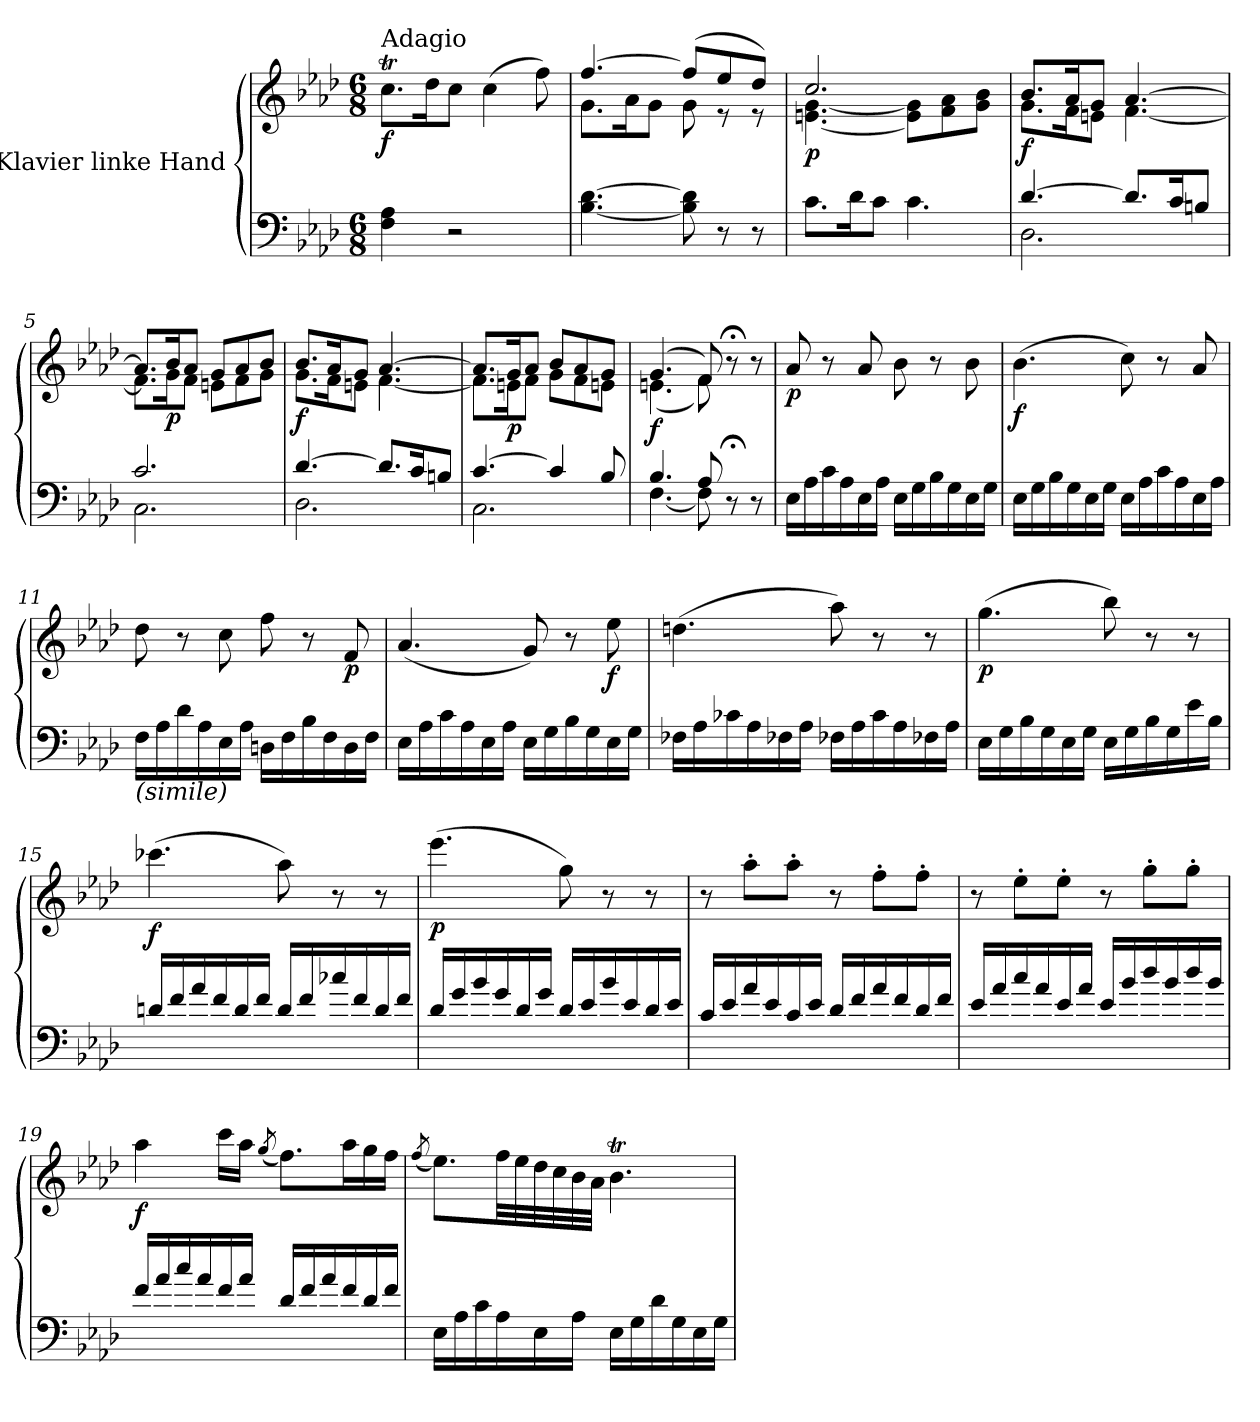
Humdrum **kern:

**kern	**kern	**dynam
*part1	*part1	*part1
*staff2	*staff1	*staff1/2
*I"Klavier linke Hand	*	*
*clefF4	*clefG2	*
*k[b-e-a-d-]	*k[b-e-a-d-]	*
*M6/8	*M6/8	*
=1	=1	=1
!	!LO:TX:a:t=Adagio	!
!	!	!LO:DY:b
4F\ 4A-\	8.cct\L	f
.	16dd-\K	.
2r	8cc\J	.
.	(>4cc\	.
.	8ff\)	.
=2	=2	=2
*	*^	*
[4.B-\ [4.d-\	[4.ff/	8.g\L	.
.	.	16a-\K	.
.	.	8g\J	.
8B-\] 8d-\]	(>8ff/L]	8g\	.
8r	8ee-/	8r	.
8r	8dd-/J)	8r	.
=3	=3	=3	=3
*^	*	*	*
!	!	!	!	!LO:DY:b
2.ryy	8.c\L	2.cc/	[4.en\ [4.g\	p
.	16d-\K	.	.	.
.	8c\J	.	.	.
.	4.c\	.	8e\] 8g\]L	.
.	.	.	8f\ 8a-\	.
.	.	.	8g\ 8b-\J	.
=4	=4	=4	=4	=4
!	!	!	!	!LO:DY:b
[4.d-/	2.D-\	8.b-/L	8.g\L	f
.	.	16a-/K	16f\K	.
.	.	8g/J	8en\J	.
8.d-/L]	.	[4.a-/	[4.f\	.
16c/K	.	.	.	.
8Bn/J	.	.	.	.
=5	=5	=5	=5	=5
2.c/	2.C\	8.a-/L]	8.f\L]	.
!	!	!	!	!LO:DY:b
.	.	16b-/K	16g\K	p
.	.	8a-/J	8f\J	.
.	.	8g/L	8en\L	.
.	.	8a-/	8f\	.
.	.	8b-/J	8g\J	.
=6	=6	=6	=6	=6
!	!	!	!	!LO:DY:b
[4.d-/	2.D-\	8.b-/L	8.g\L	f
.	.	16a-/K	16f\K	.
.	.	8g/J	8en\J	.
8.d-/L]	.	[4.a-/	[4.f\	.
16c/K	.	.	.	.
8Bn/J	.	.	.	.
=7	=7	=7	=7	=7
[4.c/	2.C\	8.a-/L]	8.f\L]	.
!	!	!	!	!LO:DY:b
.	.	16g/K	16en\K	p
.	.	8a-/J	8f\J	.
4c/]	.	8b-/L	8g\L	.
.	.	8a-/	8f\	.
8B-/	.	8g/J	8en\J	.
=8	=8	=8	=8	=8
!	!	!	!	!LO:DY:b
4.B-/	[4.F\	(>4.g/	(<4.en\	f
8A-/	8F\]	8f/)	8f\)	.
8r;<	4ryy	8r;<	4ryy	.
8r	.	8r	.	.
*v	*v	*	*	*
*	*v	*v	*
=9	=9	=9
!	!	!LO:DY:b
16E-\LL	8a-/	p
16A-\	.	.
16c\	8r	.
16A-\	.	.
16E-\	8a-/	.
16A-\JJ	.	.
16E-\LL	8b-\	.
16G\	.	.
16B-\	8r	.
16G\	.	.
16E-\	8b-\	.
16G\JJ	.	.
=10	=10	=10
!	!	!LO:DY:b
16E-\LL	(>4.b-\	f
16G\	.	.
16B-\	.	.
16G\	.	.
16E-\	.	.
16G\JJ	.	.
16E-\LL	8cc\)	.
16A-\	.	.
16c\	8r	.
16A-\	.	.
16E-\	8a-/	.
16A-\JJ	.	.
=11	=11	=11
!LO:TX:b:i:t=(simile)	!	!
16F\LL	8dd-\	.
16A-\	.	.
16d-\	8r	.
16A-\	.	.
16E-\	8cc\	.
16A-\JJ	.	.
16Dn\LL	8ff\	.
16F\	.	.
16B-\	8r	.
16F\	.	.
!	!	!LO:DY:b
16D\	8f/	p
16F\JJ	.	.
=12	=12	=12
16E-\LL	(<4.a-/	.
16A-\	.	.
16c\	.	.
16A-\	.	.
16E-\	.	.
16A-\JJ	.	.
16E-\LL	8g/)	.
16G\	.	.
16B-\	8r	.
16G\	.	.
!	!	!LO:DY:b
16E-\	8ee-\	f
16G\JJ	.	.
=13	=13	=13
16F-X\LL	(>4.ddn\	.
16A-\	.	.
16c-X\	.	.
16A-\	.	.
16F-X\	.	.
16A-\JJ	.	.
16F-X\LL	8aa-\)	.
16A-\	.	.
16c-\	8r	.
16A-\	.	.
16F-X\	8r	.
16A-\JJ	.	.
=14	=14	=14
!	!	!LO:DY:b
16E-\LL	(>4.gg\	p
16G\	.	.
16B-\	.	.
16G\	.	.
16E-\	.	.
16G\JJ	.	.
16E-\LL	8bb-\)	.
16G\	.	.
16B-\	8r	.
16G\	.	.
16e-\	8r	.
16B-\JJ	.	.
=15	=15	=15
!	!	!LO:DY:b
16dn/LL	(>4.ccc-X\	f
16f/	.	.
16a-/	.	.
16f/	.	.
16d/	.	.
16f/JJ	.	.
16d/LL	8aa-\)	.
16f/	.	.
16cc-X/	8r	.
16f/	.	.
16d/	8r	.
16f/JJ	.	.
=16	=16	=16
!	!	!LO:DY:b
16d-/LL	(>4.eee-\	p
16g/	.	.
16b-/	.	.
16g/	.	.
16d-/	.	.
16g/JJ	.	.
16d-/LL	8gg\)	.
16e-/	.	.
16b-/	8r	.
16e-/	.	.
16d-/	8r	.
16e-/JJ	.	.
=17	=17	=17
16c/LL	8r	.
16e-/	.	.
16a-/	8aa-'\L	.
16e-/	.	.
16c/	8aa-'\J	.
16e-/JJ	.	.
16d-/LL	8r	.
16f/	.	.
16a-/	8ff'\L	.
16f/	.	.
16d-/	8ff'\J	.
16f/JJ	.	.
=18	=18	=18
16e-/LL	8r	.
16a-/	.	.
16cc/	8ee-'\L	.
16a-/	.	.
16e-/	8ee-'\J	.
16a-/JJ	.	.
16e-/LL	8r	.
16b-/	.	.
16dd-/	8gg'\L	.
16b-/	.	.
16dd-/	8gg'\J	.
16b-/JJ	.	.
=19	=19	=19
!	!	!LO:DY:b
16f/LL	4aa-\	f
16a-/	.	.
16cc/	.	.
16a-/	.	.
16f/	16ccc\LL	.
16a-/JJ	16aa-\JJ	.
.	(<8qgg/	.
16d-/LL	8.ff\L)	.
16f/	.	.
16a-/	.	.
16f/	16aa-\L	.
16d-/	16gg\	.
16f/JJ	16ff\JJ	.
=20	=20	=20
.	(<8qff/	.
16E-\LL	8.ee-\L)	.
16A-\	.	.
16c\	.	.
16A-\	32ff\LL	.
.	32ee-\	.
16E-\	32dd-\	.
.	32cc\	.
16A-\JJ	32b-\	.
.	32a-\JJJ	.
16E-\LL	4.b-T\	.
16G\	.	.
16d-\	.	.
16G\	.	.
16E-\	.	.
16G\JJ	.	.
=	=	=
*-	*-	*-
